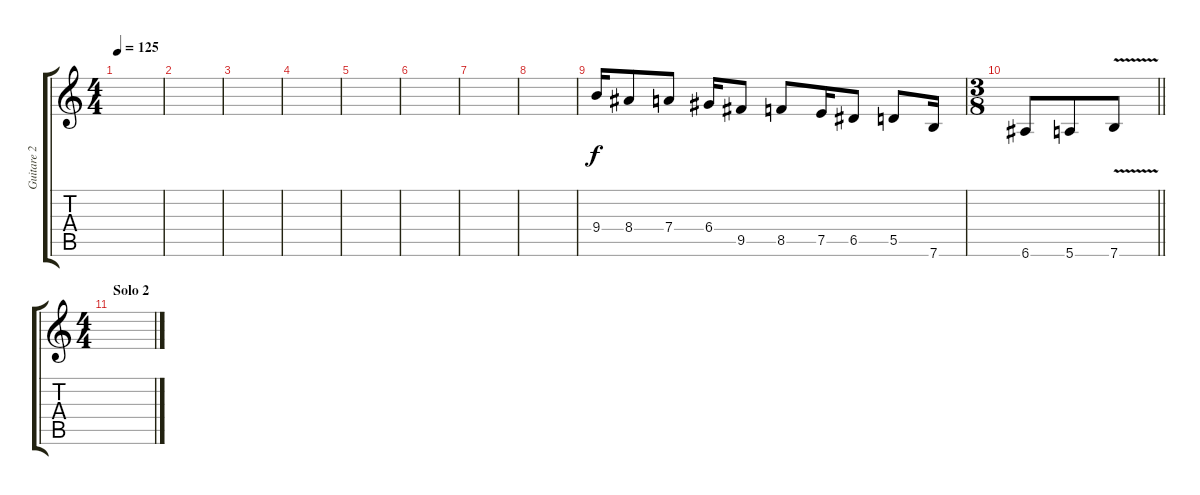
\track ("Guitare 2 (rythmique)" "Guitare 2 ") {instrument overdrivenguitar}
\staff {score tabs}
\tuning (E4 B3 G3 D3 A2 E2) {hide}
\ts (4 4)
\tempo 125
\clef g2
\ks c
|
|
|
|
|
|
|
|
9.4.16 8.4.8 7.4.8 6.4.16 9.5.8 8.5.8 7.5.16 6.5.8 5.5.8 7.6.16 |
\ts (3 8)
\barLineRight lightlight
6.6.8 5.6.8 7.6{v}.8 |
\ts (4 4)
\section ("" "Solo 2")
